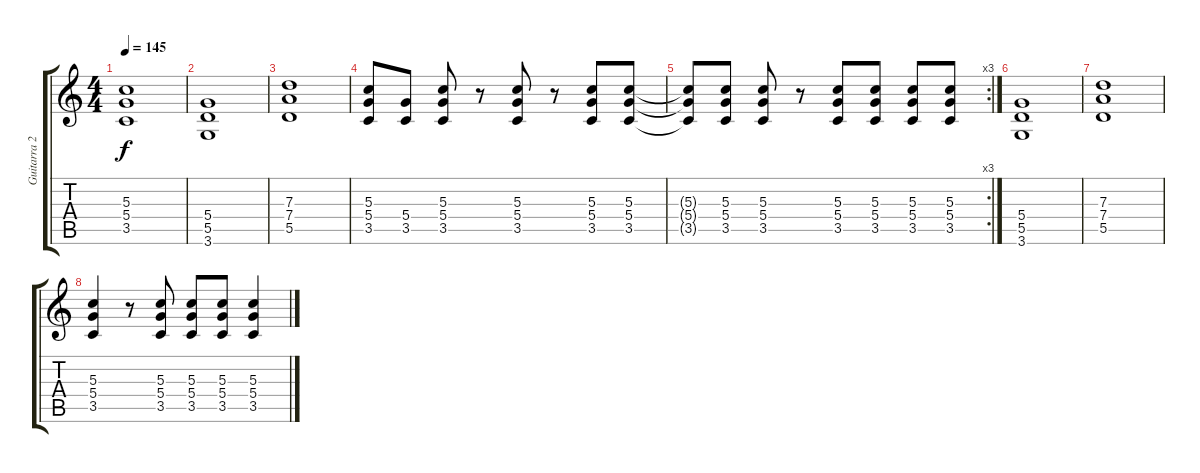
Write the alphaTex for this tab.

\track ("Guitarra 2" "Guitarra 2") {instrument distortionguitar}
\staff {score tabs}
\tuning (E4 B3 G3 D3 A2 E2) {hide}
\ts (4 4)
\tempo 145
\clef g2
\ks c
(5.3 5.4 3.5).1{dy f} |
(5.4 5.5 3.6).1 |
(7.3 7.4 5.5).1 |
(5.3 5.4 3.5).8 (5.4 3.5).8 (5.3 5.4 3.5).8 r.8 (5.3 5.4 3.5).8 r.8 (5.3 5.4 3.5).8 (5.3 5.4 3.5).8 |
\rc 3
(5.3{t} 5.4{t} 3.5{t}).8 (5.3 5.4 3.5).8 (5.3 5.4 3.5).8 r.8 (5.3 5.4 3.5).8 (5.3 5.4 3.5).8 (5.3 5.4 3.5).8 (5.3 5.4 3.5).8 |
(5.4 5.5 3.6).1 |
(7.3 7.4 5.5).1 |
(5.3 5.4 3.5).4 r.8 (5.3 5.4 3.5).8 (5.3 5.4 3.5).8 (5.3 5.4 3.5).8 (5.3 5.4 3.5).4
